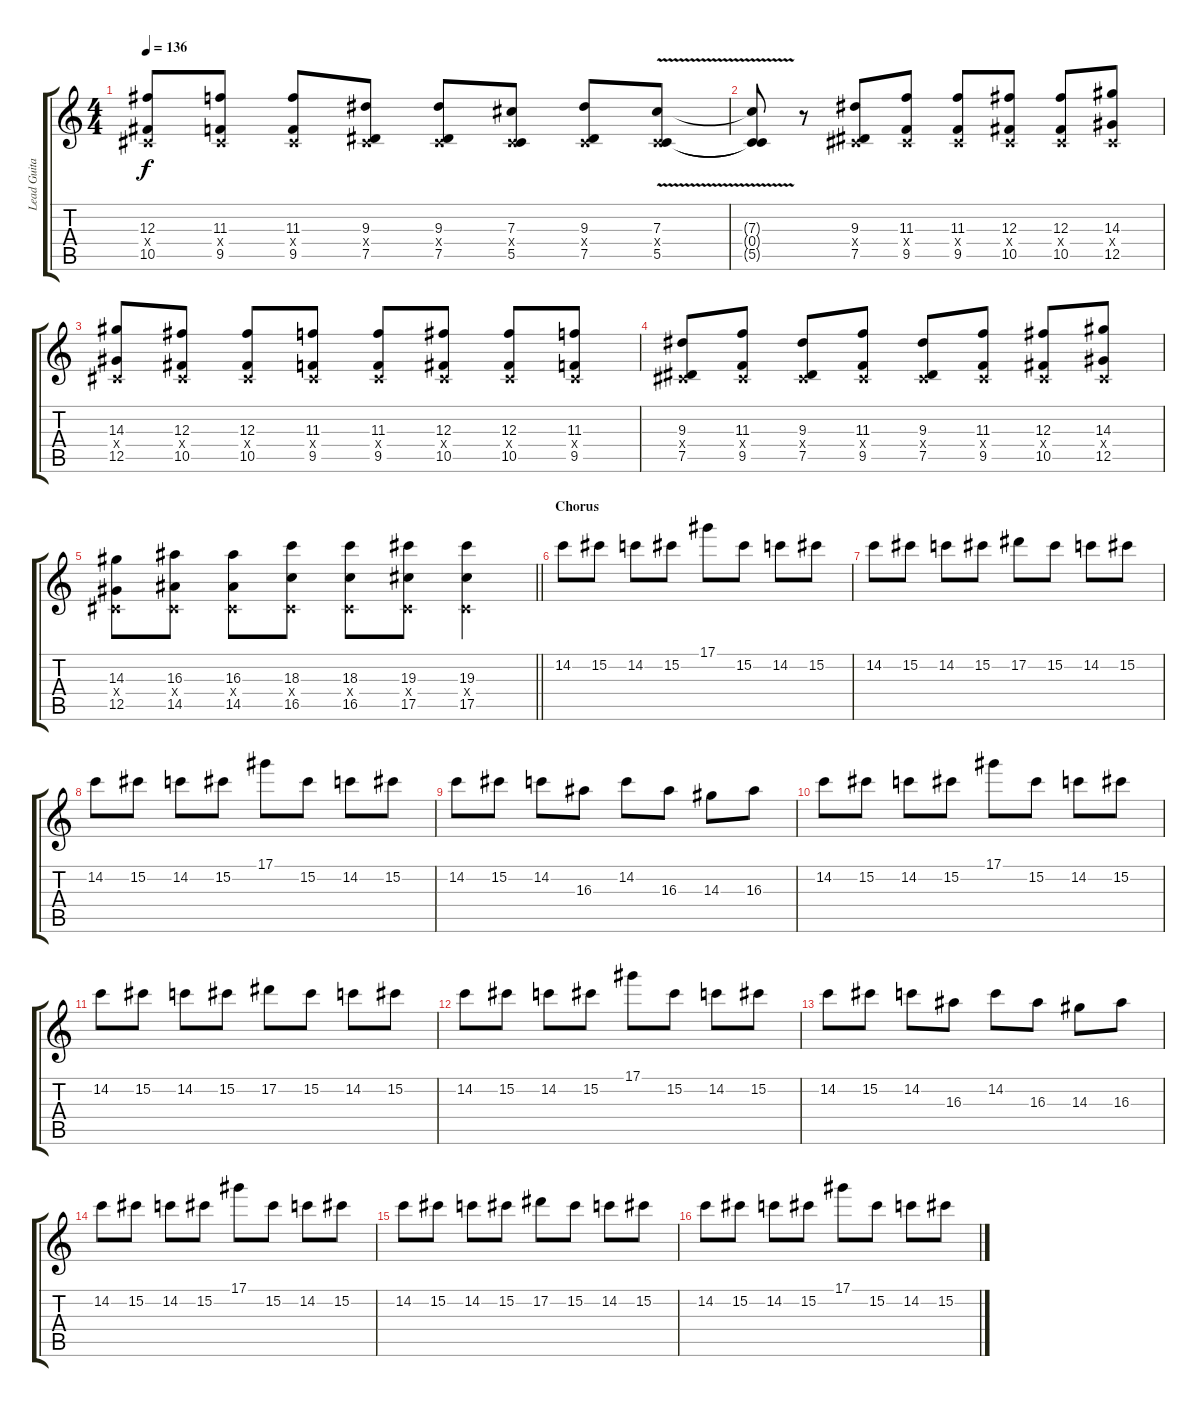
\track ("Lead Guitar" "Lead Guita") {instrument electricguitarclean}
\staff {score tabs}
\tuning (Eb4 Bb3 Gb3 Db3 Ab2 Eb2) {hide}
\ts (4 4)
\tempo 136
\clef g2
\ks c
(12.3 0.4{x} 10.5).8{dy f} (11.3 0.4{x} 9.5).8 (11.3 0.4{x} 9.5).8 (9.3 0.4{x} 7.5).8 (9.3 0.4{x} 7.5).8 (7.3 0.4{x} 5.5).8 (9.3 0.4{x} 7.5).8 (7.3{v} 0.4{x} 5.5{v}).8 |
(7.3{t} 0.4{t} 5.5{t}).8 r.8 (9.3 0.4{x} 7.5).8 (11.3 0.4{x} 9.5).8 (11.3 0.4{x} 9.5).8 (12.3 0.4{x} 10.5).8 (12.3 0.4{x} 10.5).8 (14.3 0.4{x} 12.5).8 |
(14.3 0.4{x} 12.5).8 (12.3 0.4{x} 10.5).8 (12.3 0.4{x} 10.5).8 (11.3 0.4{x} 9.5).8 (11.3 0.4{x} 9.5).8 (12.3 0.4{x} 10.5).8 (12.3 0.4{x} 10.5).8 (11.3 0.4{x} 9.5).8 |
(9.3 0.4{x} 7.5).8 (11.3 0.4{x} 9.5).8 (9.3 0.4{x} 7.5).8 (11.3 0.4{x} 9.5).8 (9.3 0.4{x} 7.5).8 (11.3 0.4{x} 9.5).8 (12.3 0.4{x} 10.5).8 (14.3 0.4{x} 12.5).8 |
\barLineRight lightlight
(14.3 0.4{x} 12.5).8 (16.3 0.4{x} 14.5).8 (16.3 0.4{x} 14.5).8 (18.3 0.4{x} 16.5).8 (18.3 0.4{x} 16.5).8 (19.3 0.4{x} 17.5).8 (19.3 0.4{x} 17.5).4 |
\section ("" "Chorus")
14.2.8 15.2.8 14.2.8 15.2.8 17.1.8 15.2.8 14.2.8 15.2.8 |
14.2.8 15.2.8 14.2.8 15.2.8 17.2.8 15.2.8 14.2.8 15.2.8 |
14.2.8 15.2.8 14.2.8 15.2.8 17.1.8 15.2.8 14.2.8 15.2.8 |
14.2.8 15.2.8 14.2.8 16.3.8 14.2.8 16.3.8 14.3.8 16.3.8 |
14.2.8 15.2.8 14.2.8 15.2.8 17.1.8 15.2.8 14.2.8 15.2.8 |
14.2.8 15.2.8 14.2.8 15.2.8 17.2.8 15.2.8 14.2.8 15.2.8 |
14.2.8 15.2.8 14.2.8 15.2.8 17.1.8 15.2.8 14.2.8 15.2.8 |
14.2.8 15.2.8 14.2.8 16.3.8 14.2.8 16.3.8 14.3.8 16.3.8 |
14.2.8 15.2.8 14.2.8 15.2.8 17.1.8 15.2.8 14.2.8 15.2.8 |
14.2.8 15.2.8 14.2.8 15.2.8 17.2.8 15.2.8 14.2.8 15.2.8 |
14.2.8 15.2.8 14.2.8 15.2.8 17.1.8 15.2.8 14.2.8 15.2.8
